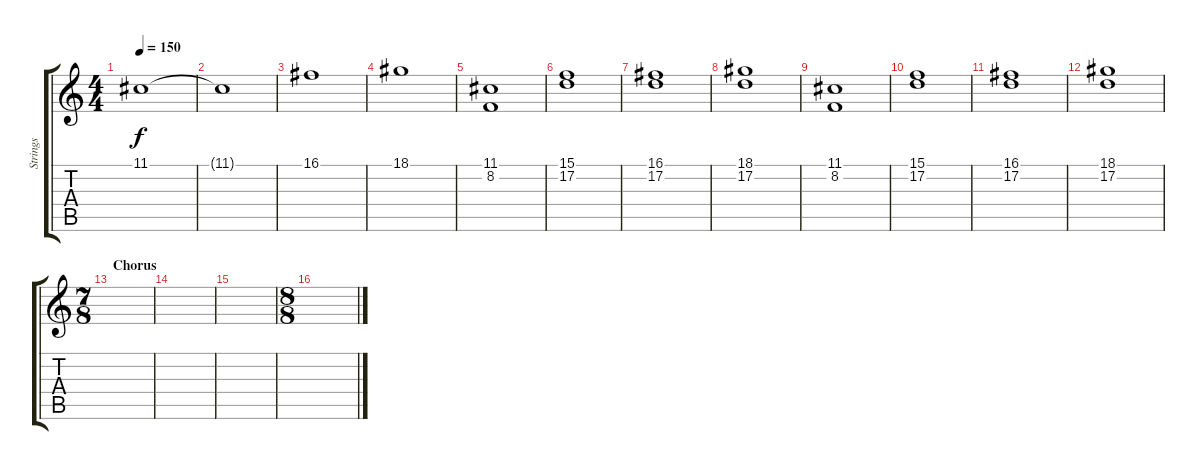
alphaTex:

\track ("Strings" "Strings") {instrument pad2warm}
\staff {score tabs}
\tuning (D4 A3 F3 C3 G2 C2) {hide}
\ts (4 4)
\tempo 150
\clef g2
\ks c
11.1.1{dy f} |
11.1{t}.1 |
16.1.1 |
18.1.1 |
(11.1 8.2).1 |
(15.1 17.2).1 |
(16.1 17.2).1 |
(18.1 17.2).1 |
(11.1 8.2).1 |
(15.1 17.2).1 |
(16.1 17.2).1 |
(18.1 17.2).1 |
\ts (7 8)
\section ("" "Chorus")
|
|
|
\ts (8 8)
